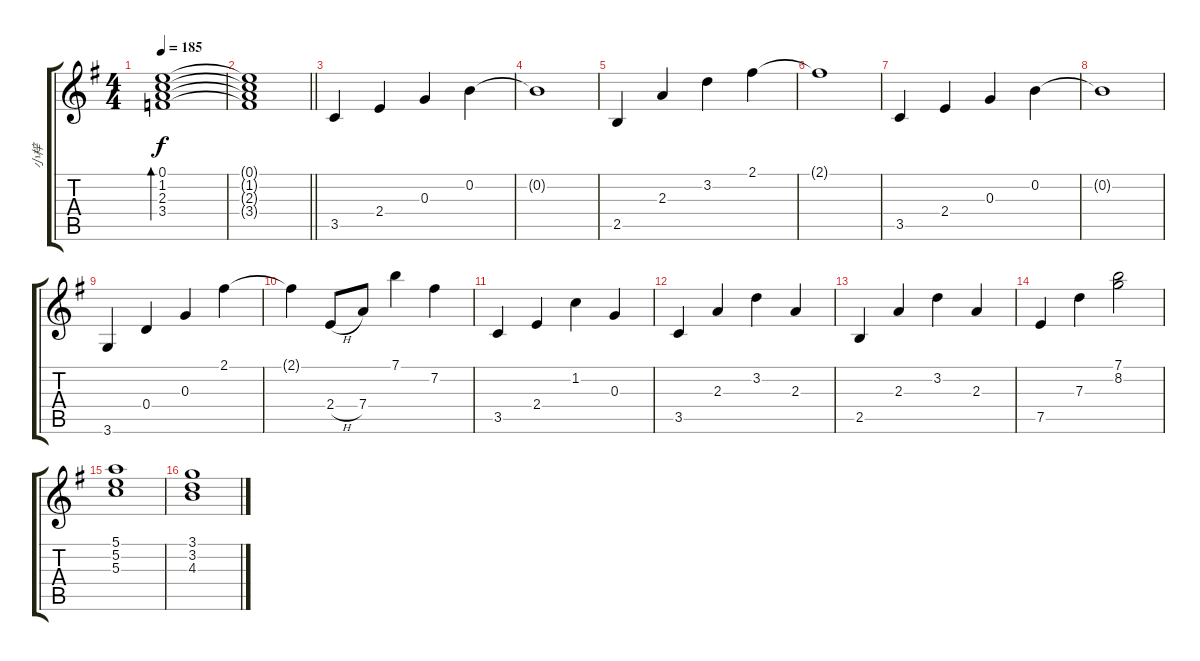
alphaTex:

\track ("小梓" "小梓") {instrument overdrivenguitar}
\staff {score tabs}
\tuning (E4 B3 G3 D3 A2 E2) {hide}
\ts (4 4)
\tempo 185
\clef g2
\ks g
(0.1 1.2 2.3 3.4).1{bd 480 dy f} |
\barLineRight lightlight
(0.1{t} 1.2{t} 2.3{t} 3.4{t}).1 |
3.5.4 2.4.4 0.3.4 0.2.4 |
0.2{t}.1 |
2.5.4 2.3.4 3.2.4 2.1.4 |
2.1{t}.1 |
3.5.4 2.4.4 0.3.4 0.2.4 |
0.2{t}.1 |
3.6.4 0.4.4 0.3.4 2.1.4 |
2.1{t}.4 2.4{h}.8 7.4.8 7.1.4 7.2.4 |
3.5.4 2.4.4 1.2.4 0.3.4 |
3.5.4 2.3.4 3.2.4 2.3.4 |
2.5.4 2.3.4 3.2.4 2.3.4{txt ""} |
7.5.4 7.3.4 (7.1 8.2).2 |
(5.1 5.2 5.3).1 |
(3.1 3.2 4.3).1
